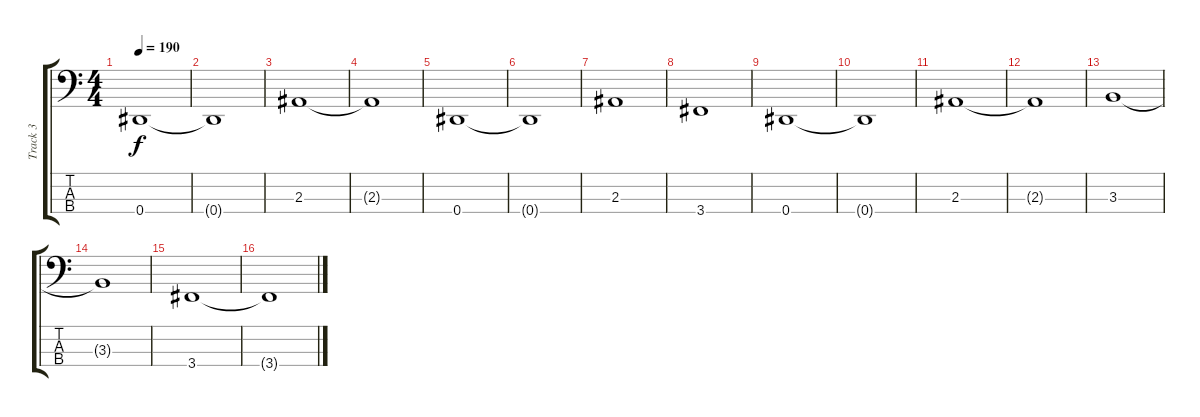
\track ("Track 3" "Track 3") {instrument electricbassfinger}
\staff {score tabs}
\tuning (Gb2 Db2 Ab1 Eb1) {hide}
\ts (4 4)
\tempo 190
\clef f4
\ks c
0.4.1{dy f} |
0.4{t}.1 |
2.3.1 |
2.3{t}.1 |
0.4.1 |
0.4{t}.1 |
2.3.1 |
3.4.1 |
0.4.1 |
0.4{t}.1 |
2.3.1 |
2.3{t}.1 |
3.3.1 |
3.3{t}.1 |
3.4.1 |
3.4{t}.1
